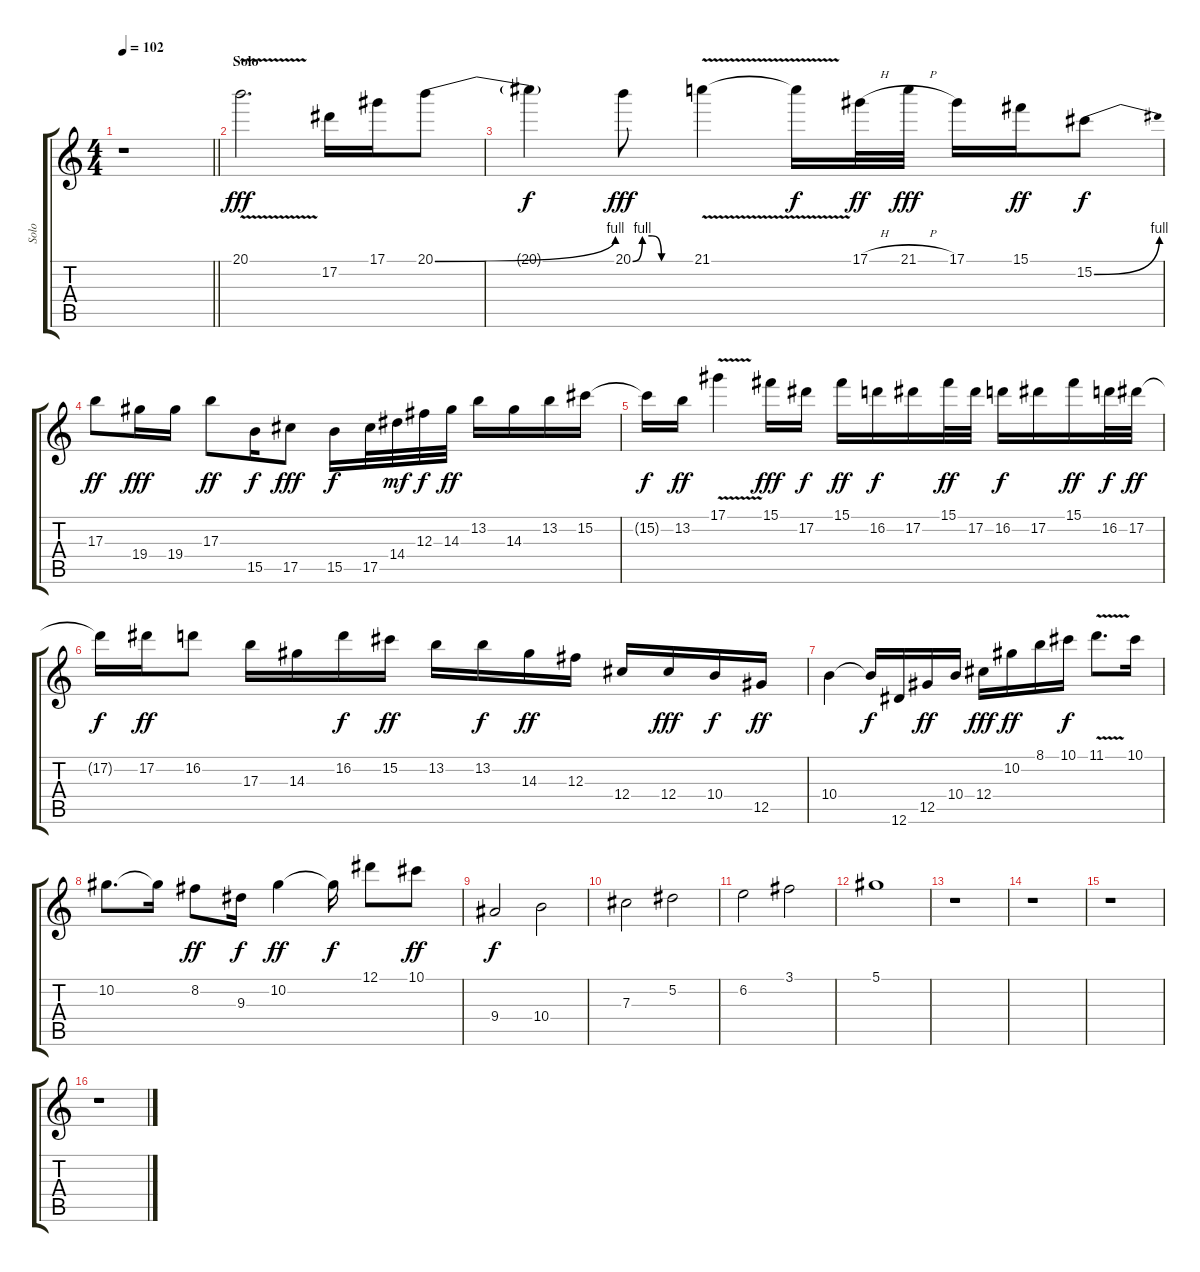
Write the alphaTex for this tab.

\track ("Solo" "Solo") {instrument distortionguitar}
\staff {score tabs}
\tuning (Eb4 Bb3 Gb3 Db3 Ab2 Eb2) {hide}
\ts (4 4)
\tempo 102
\clef g2
\barLineRight lightlight
\ks c
r.1{dy fff} |
\section ("" "Solo")
20.1{v}.2{d} 17.2.16 17.1.16 20.1{be (bend 0 0 60 4)}.8 |
20.1{t}.4{dy f} 20.1{be (custom 0 0 10 4 20 4 30 0 60 0)}.8{dy fff} 21.1{v}.4 21.1{t}.16{dy f} 17.1{h}.32{dy ff} 21.1{h}.32{dy fff} 17.1.16 15.1.16{dy ff} 15.2{be (bend 0 0 60 4)}.8{dy f} |
17.3.8{dy ff} 19.4.16{dy fff} 19.4.16 17.3.8{dy ff} 15.5.16{dy f} 17.5.8{dy fff} 15.5.16{dy f} 17.5.32 14.4.32{dy mf} 12.3.32{dy f} 14.3.32{dy ff} 13.2.16 14.3.16 13.2.16 15.2.16 |
15.2{t}.16{dy f} 13.2.16{dy ff} 17.1{v}.4 15.1.16{dy fff} 17.2.16{dy f} 15.1.16{dy ff} 16.2.16{dy f} 17.2.16 15.1.32{dy ff} 17.2.32 16.2.16{dy f} 17.2.16 15.1.16{dy ff} 16.2.32{dy f} 17.2.32{dy ff} |
17.2{t}.16{dy f} 17.2.16{dy ff} 16.2.8 17.3.16 14.3.16 16.2.16{dy f} 15.2.16{dy ff} 13.2.16 13.2.16{dy f} 14.3.16{dy ff} 12.3.16 12.4.16 12.4.16{dy fff} 10.4.16{dy f} 12.5.16{dy ff} |
10.4.4 10.4{t}.16{dy f} 12.6.16 12.5.16{dy ff} 10.4.16 12.4.16{dy fff} 10.2.16{dy ff} 8.1.16 10.1.16{dy f} 11.1{v}.8{d} 10.1.16 |
10.2.8{d} 10.2{t}.16 8.2.8{dy ff} 9.3.16{dy f} 10.2.4{dy ff} 10.2{t}.16{dy f} 12.1.8 10.1.8{dy ff} |
9.4.2{dy f} 10.4.2 |
7.3.2 5.2.2 |
6.2.2 3.1.2 |
5.1.1 |
r.1 |
r.1 |
r.1 |
r.1
